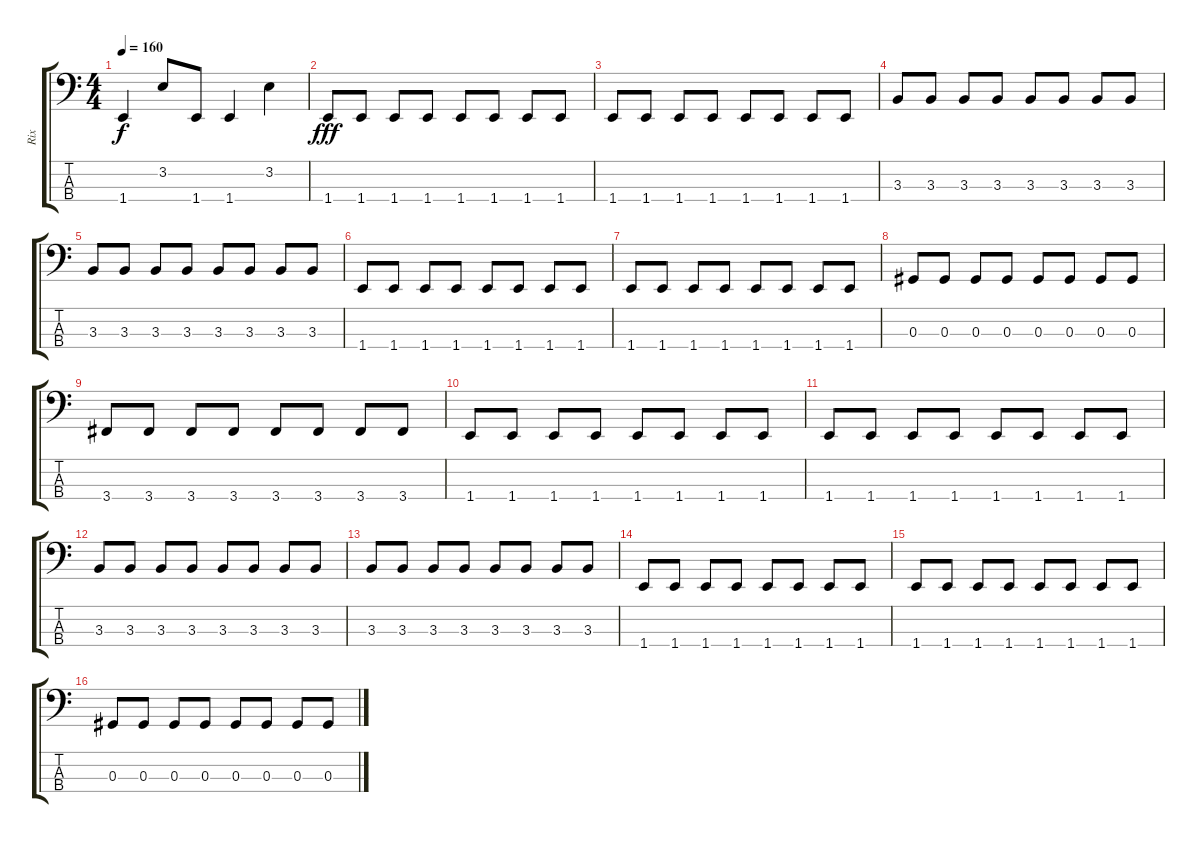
\track ("Rix" "Rix") {instrument electricbassfinger}
\staff {score tabs}
\tuning (Gb2 Db2 Ab1 Eb1) {hide}
\ts (4 4)
\tempo 160
\clef f4
\ks c
1.4.4{dy f} 3.2.8 1.4.8 1.4.4 3.2.4 |
1.4.8{dy fff} 1.4.8 1.4.8 1.4.8 1.4.8 1.4.8 1.4.8 1.4.8 |
1.4.8 1.4.8 1.4.8 1.4.8 1.4.8 1.4.8 1.4.8 1.4.8 |
3.3.8 3.3.8 3.3.8 3.3.8 3.3.8 3.3.8 3.3.8 3.3.8 |
3.3.8 3.3.8 3.3.8 3.3.8 3.3.8 3.3.8 3.3.8 3.3.8 |
1.4.8 1.4.8 1.4.8 1.4.8 1.4.8 1.4.8 1.4.8 1.4.8 |
1.4.8 1.4.8 1.4.8 1.4.8 1.4.8 1.4.8 1.4.8 1.4.8 |
0.3.8 0.3.8 0.3.8 0.3.8 0.3.8 0.3.8 0.3.8 0.3.8 |
3.4.8 3.4.8 3.4.8 3.4.8 3.4.8 3.4.8 3.4.8 3.4.8 |
1.4.8 1.4.8 1.4.8 1.4.8 1.4.8 1.4.8 1.4.8 1.4.8 |
1.4.8 1.4.8 1.4.8 1.4.8 1.4.8 1.4.8 1.4.8 1.4.8 |
3.3.8 3.3.8 3.3.8 3.3.8 3.3.8 3.3.8 3.3.8 3.3.8 |
3.3.8 3.3.8 3.3.8 3.3.8 3.3.8 3.3.8 3.3.8 3.3.8 |
1.4.8 1.4.8 1.4.8 1.4.8 1.4.8 1.4.8 1.4.8 1.4.8 |
1.4.8 1.4.8 1.4.8 1.4.8 1.4.8 1.4.8 1.4.8 1.4.8 |
0.3.8 0.3.8 0.3.8 0.3.8 0.3.8 0.3.8 0.3.8 0.3.8
